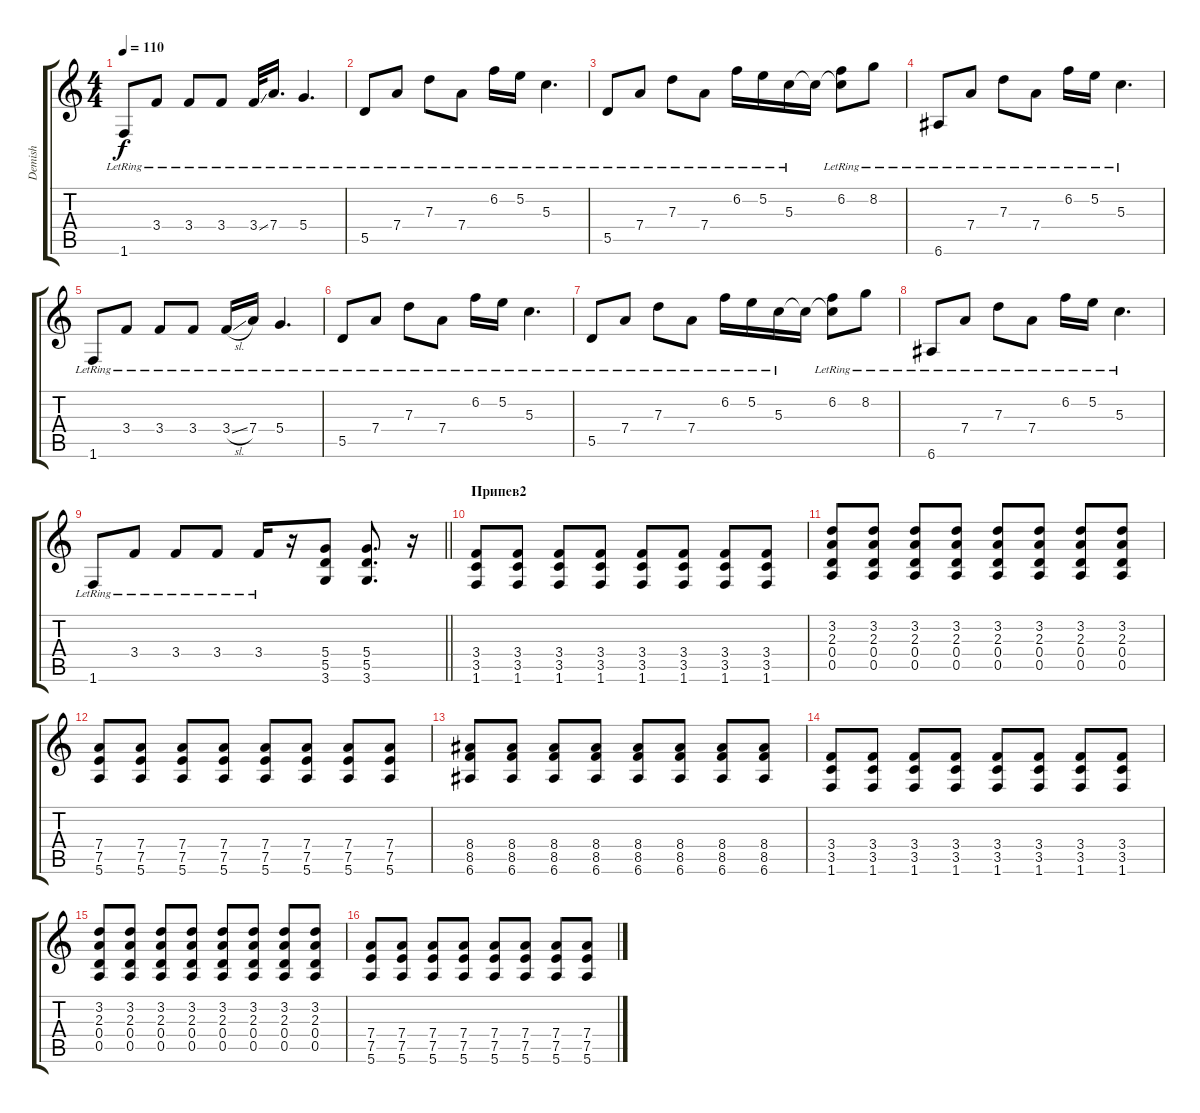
\track ("Demish" "Demish") {instrument electricguitarjazz}
\staff {score tabs}
\tuning (E4 B3 G3 D3 A2 E2) {hide}
\ts (4 4)
\tempo 110
\clef g2
\ks c
1.6{lr}.8{dy f} 3.4{lr}.8 3.4{lr}.8 3.4{lr}.8 3.4{ss lr}.32 7.4{lr}.16{d} 5.4{lr}.4{d} |
5.5{lr}.8 7.4{lr}.8 7.3{lr}.8 7.4{lr}.8 6.2{lr}.16 5.2{lr}.16 5.3{lr}.4{d} |
5.5{lr}.8 7.4{lr}.8 7.3{lr}.8 7.4{lr}.8 6.2{lr}.16 5.2{lr}.16 5.3{lr}.16 5.3{t}.16 (6.2{lr} 5.3{t}).8 8.2{lr}.8 |
6.6{lr}.8 7.4{lr}.8 7.3{lr}.8 7.4{lr}.8 6.2{lr}.16 5.2{lr}.16 5.3{lr}.4{d} |
1.6{lr}.8 3.4{lr}.8 3.4{lr}.8 3.4{lr}.8 3.4{sl lr}.16 7.4{lr}.16 5.4{lr}.4{d} |
5.5{lr}.8 7.4{lr}.8 7.3{lr}.8 7.4{lr}.8 6.2{lr}.16 5.2{lr}.16 5.3{lr}.4{d} |
5.5{lr}.8 7.4{lr}.8 7.3{lr}.8 7.4{lr}.8 6.2{lr}.16 5.2{lr}.16 5.3{lr}.16 5.3{t}.16 (6.2{lr} 5.3{t}).8 8.2{lr}.8 |
6.6{lr}.8 7.4{lr}.8 7.3{lr}.8 7.4{lr}.8 6.2{lr}.16 5.2{lr}.16 5.3{lr}.4{d} |
\barLineRight lightlight
1.6{lr}.8 3.4{lr}.8 3.4{lr}.8 3.4{lr}.8 3.4{lr}.16 r.16 (5.4 5.5 3.6).8{instrument overdrivenguitar} (5.4 5.5 3.6).8{d} r.16 |
\section ("" "Припев2")
(3.4 3.5 1.6).8 (3.4 3.5 1.6).8 (3.4 3.5 1.6).8 (3.4 3.5 1.6).8 (3.4 3.5 1.6).8 (3.4 3.5 1.6).8 (3.4 3.5 1.6).8 (3.4 3.5 1.6).8 |
(3.2 2.3 0.4 0.5).8 (3.2 2.3 0.4 0.5).8 (3.2 2.3 0.4 0.5).8 (3.2 2.3 0.4 0.5).8 (3.2 2.3 0.4 0.5).8 (3.2 2.3 0.4 0.5).8 (3.2 2.3 0.4 0.5).8 (3.2 2.3 0.4 0.5).8 |
(7.4 7.5 5.6).8 (7.4 7.5 5.6).8 (7.4 7.5 5.6).8 (7.4 7.5 5.6).8 (7.4 7.5 5.6).8 (7.4 7.5 5.6).8 (7.4 7.5 5.6).8 (7.4 7.5 5.6).8 |
(8.4 8.5 6.6).8 (8.4 8.5 6.6).8 (8.4 8.5 6.6).8 (8.4 8.5 6.6).8 (8.4 8.5 6.6).8 (8.4 8.5 6.6).8 (8.4 8.5 6.6).8 (8.4 8.5 6.6).8 |
(3.4 3.5 1.6).8 (3.4 3.5 1.6).8 (3.4 3.5 1.6).8 (3.4 3.5 1.6).8 (3.4 3.5 1.6).8 (3.4 3.5 1.6).8 (3.4 3.5 1.6).8 (3.4 3.5 1.6).8 |
(3.2 2.3 0.4 0.5).8 (3.2 2.3 0.4 0.5).8 (3.2 2.3 0.4 0.5).8 (3.2 2.3 0.4 0.5).8 (3.2 2.3 0.4 0.5).8 (3.2 2.3 0.4 0.5).8 (3.2 2.3 0.4 0.5).8 (3.2 2.3 0.4 0.5).8 |
(7.4 7.5 5.6).8 (7.4 7.5 5.6).8 (7.4 7.5 5.6).8 (7.4 7.5 5.6).8 (7.4 7.5 5.6).8 (7.4 7.5 5.6).8 (7.4 7.5 5.6).8 (7.4 7.5 5.6).8
